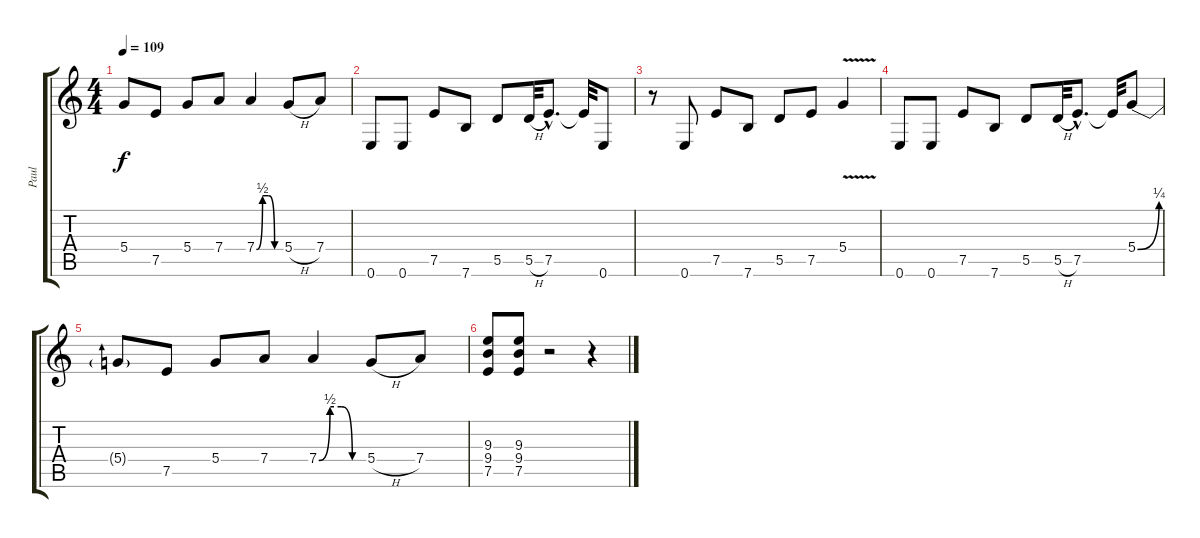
\track ("Paul" "Paul") {instrument distortionguitar}
\staff {score tabs}
\tuning (E4 B3 G3 D3 A2 E2) {hide}
\ts (4 4)
\tempo 109
\clef g2
\ks c
5.4{t}.8{dy f} 7.5.8 5.4.8 7.4.8 7.4{be (custom 0 0 15 2 30 2 45 0 60 0)}.4 5.4{h}.8 7.4.8 |
0.6.8 0.6.8 7.5.8 7.6.8 5.5.8 5.5{h}.32 7.5{hac}.8{d} 7.5{t}.32 0.6.8 |
r.8 0.6.8 7.5.8 7.6.8 5.5.8 7.5.8 5.4{v}.4 |
0.6.8 0.6.8 7.5.8 7.6.8 5.5.8 5.5{h}.32 7.5{hac}.8{d} 7.5{t}.32 5.4{be (bend 0 0 60 1)}.8 |
5.4{t}.8 7.5.8 5.4.8 7.4.8 7.4{be (custom 0 0 15 2 30 2 45 0 60 0)}.4 5.4{h}.8 7.4.8 |
(9.3 9.4 7.5).8 (9.3 9.4 7.5).8 r.2 r.4
